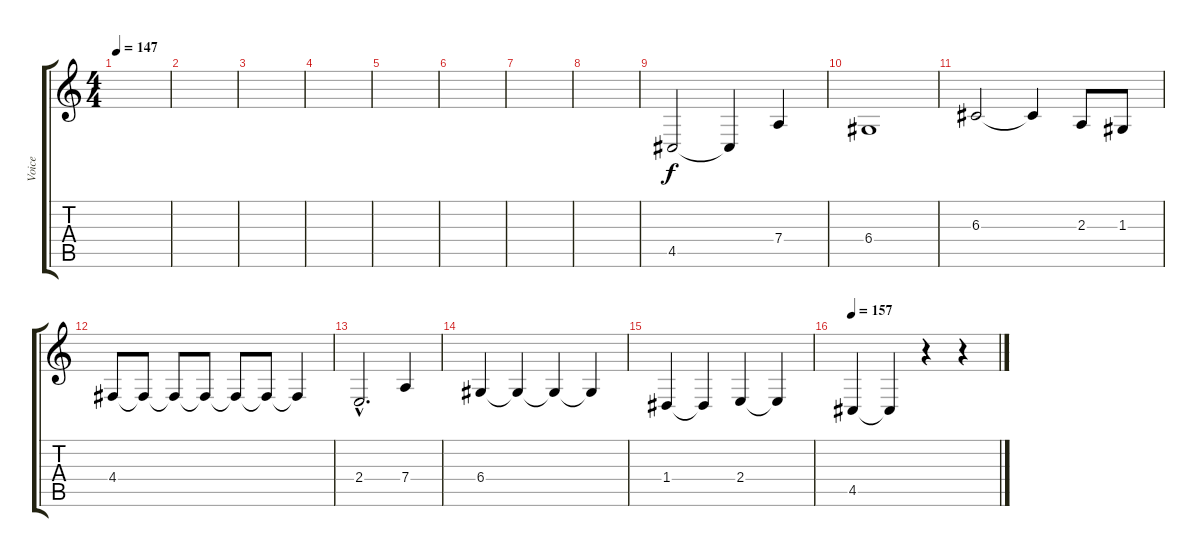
\track ("Voice" "Voice") {instrument violin}
\staff {score tabs}
\tuning (E4 B3 G3 D3 A2 E2) {hide}
\ts (4 4)
\tempo 147
\clef g2
\ks c
|
|
|
|
|
|
|
|
4.5.2 4.5{t}.4 7.4.4 |
6.4.1 |
6.3.2 6.3{t}.4 2.3.8 1.3.8 |
4.4.8 4.4{t}.8 4.4{t}.8 4.4{t}.8 4.4{t}.8 4.4{t}.8 4.4{t}.4 |
2.4{hac}.2{d} 7.4.4 |
6.4.4 6.4{t}.4 6.4{t}.4 6.4{t}.4 |
1.4.4 1.4{t}.4 2.4.4 2.4{t}.4 |
\tempo 157
4.5.4 4.5{t}.4 r.4 r.4
